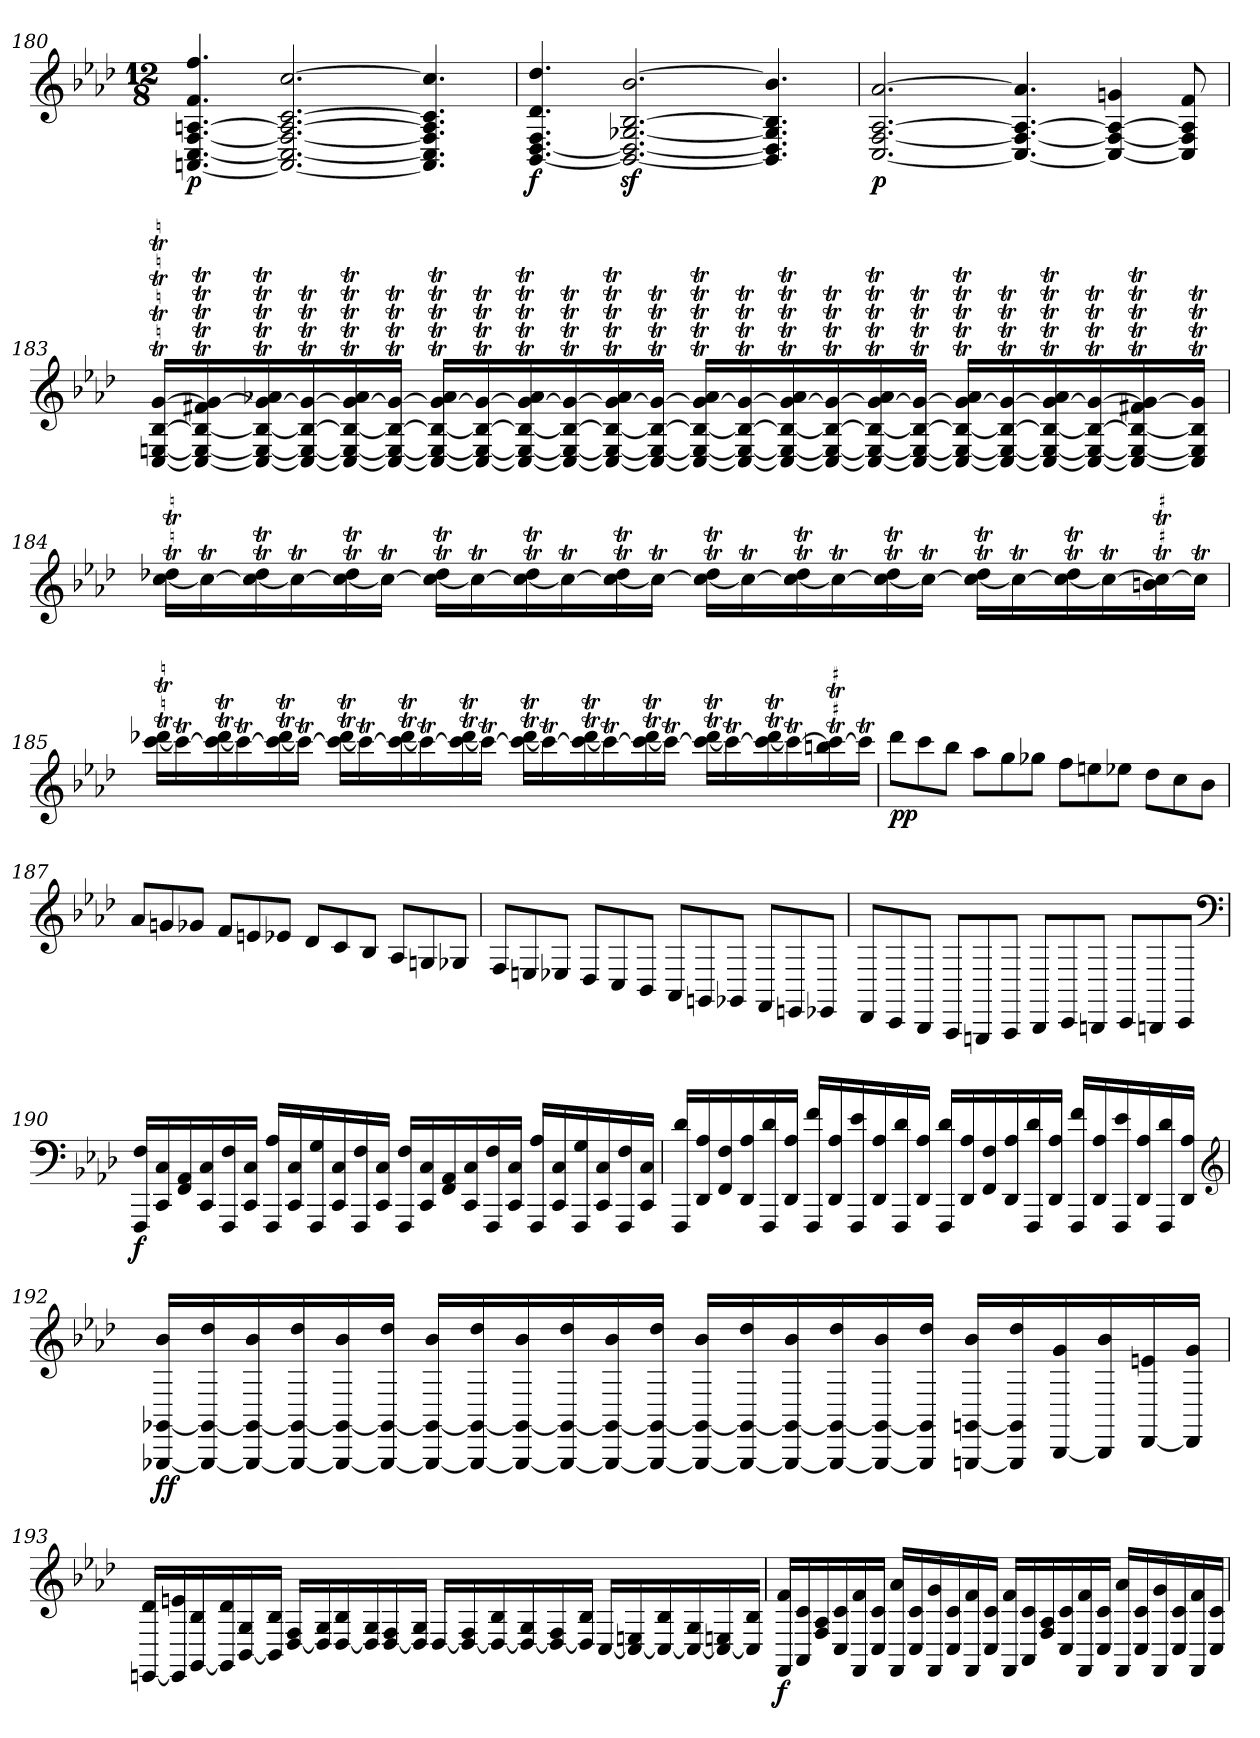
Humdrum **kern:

**kern	**dynam
*part1	*part1
*staff1	*staff1
*clefG2	*
*k[b-e-a-d-]	*
*A-:	*
*M12/8	*
=180	=180
[4.AAn [4.C [4.F [4.An 4.f 4.ff	p
2.AA_ 2.C_ 2.F_ 2.A_ [2.c [2.cc	.
4.AA] 4.C] 4.F] 4.A] 4.c] 4.cc]	.
=181	=181
[4.BB- [4.D- 4.F 4.d- 4.dd-	f
2.BB-_z 2.D-_z [2.G-Xz [2.B-z [2.b-z	.
4.BB-] 4.D-] 4.G-] 4.B-] 4.b-]	.
=182	=182
[2.C [2.F [2.A- [2.a-	p
4.C_ 4.F_ 4.A-_ 4.a-]	.
4C_ 4F_ 4A-_ 4gn	.
8C] 8F] 8A-] 8f	.
=183	=183
[16CT [16EnT [16B-T [16gTLL	.
16C_T 16E_T 16B-_T 16f#XT 16g_T	.
16C_T 16E_T 16B-_T 16g_T 16a-T	.
16C_T 16E_T 16B-_T 16g_T	.
16C_T 16E_T 16B-_T 16g_T 16a-T	.
16C_T 16E_T 16B-_T 16g_TJJ	.
16C_T 16E_T 16B-_T 16g_T 16a-TLL	.
16C_T 16E_T 16B-_T 16g_T	.
16C_T 16E_T 16B-_T 16g_T 16a-T	.
16C_T 16E_T 16B-_T 16g_T	.
16C_T 16E_T 16B-_T 16g_T 16a-T	.
16C_T 16E_T 16B-_T 16g_TJJ	.
16C_T 16E_T 16B-_T 16g_T 16a-TLL	.
16C_T 16E_T 16B-_T 16g_T	.
16C_T 16E_T 16B-_T 16g_T 16a-T	.
16C_T 16E_T 16B-_T 16g_T	.
16C_T 16E_T 16B-_T 16g_T 16a-T	.
16C_T 16E_T 16B-_T 16g_TJJ	.
16C_T 16E_T 16B-_T 16g_T 16a-TLL	.
16C_T 16E_T 16B-_T 16g_T	.
16C_T 16E_T 16B-_T 16g_T 16a-T	.
16C_T 16E_T 16B-_T 16g_T	.
16C_T 16E_T 16B-_T 16f#XT 16g_T	.
16C]T 16E]T 16B-]T 16g]TJJ	.
=184	=184
[16ccT 16dd-TLL	.
16cct_	.
16cc_T 16dd-T	.
16cct_	.
16cc_T 16dd-T	.
16cctJJ_	.
16cc_T 16dd-TLL	.
16cct_	.
16cc_T 16dd-T	.
16cct_	.
16cc_T 16dd-T	.
16cctJJ_	.
16cc_T 16dd-TLL	.
16cct_	.
16cc_T 16dd-T	.
16cct_	.
16cc_T 16dd-T	.
16cctJJ_	.
16cc_T 16dd-TLL	.
16cct_	.
16cc_T 16dd-T	.
16cct_	.
16bnT 16cc_T	.
16cctJJ]	.
=185	=185
[16cccT 16ddd-TLL	.
16ccct_	.
16ccc_T 16ddd-T	.
16ccct_	.
16ccc_T 16ddd-T	.
16ccctJJ_	.
16ccc_T 16ddd-TLL	.
16ccct_	.
16ccc_T 16ddd-T	.
16ccct_	.
16ccc_T 16ddd-T	.
16ccctJJ_	.
16ccc_T 16ddd-TLL	.
16ccct_	.
16ccc_T 16ddd-T	.
16ccct_	.
16ccc_T 16ddd-T	.
16ccctJJ_	.
16ccc_T 16ddd-TLL	.
16ccct_	.
16ccc_T 16ddd-T	.
16ccct_	.
16bbnT 16ccc_T	.
16ccctJJ]	.
=186	=186
8ddd-L	pp
8ccc	.
8bb-J	.
8aa-L	.
8gg	.
8gg-XJ	.
8ffL	.
8een	.
8ee-XJ	.
8dd-L	.
8cc	.
8b-J	.
=187	=187
8a-L	.
8gn	.
8g-XJ	.
8fL	.
8en	.
8e-XJ	.
8d-L	.
8c	.
8B-J	.
8A-L	.
8Gn	.
8G-XJ	.
=188	=188
8FL	.
8En	.
8E-XJ	.
8D-L	.
8C	.
8BB-J	.
8AA-L	.
8GGn	.
8GG-XJ	.
8FFL	.
8EEn	.
8EE-XJ	.
=189	=189
8DD-L	.
8CC	.
8BBB-J	.
8AAA-L	.
8GGGn	.
8AAA-J	.
8BBB-L	.
8CC	.
8BBBnJ	.
8CCL	.
8BBBn	.
8CCJ	.
*clefF4	*
=190	=190
16FFF 16FLL	f
16CC 16C	.
16FF 16AA-	.
16CC 16C	.
16FFF 16F	.
16CC 16CJJ	.
16FFF 16A-LL	.
16CC 16C	.
16FFF 16G	.
16CC 16C	.
16FFF 16F	.
16CC 16CJJ	.
16FFF 16FLL	.
16CC 16C	.
16FF 16AA-	.
16CC 16C	.
16FFF 16F	.
16CC 16CJJ	.
16FFF 16A-LL	.
16CC 16C	.
16FFF 16G	.
16CC 16C	.
16FFF 16F	.
16CC 16CJJ	.
=191	=191
16FFF 16d-LL	.
16DD- 16A-	.
16FF 16F	.
16DD- 16A-	.
16FFF 16d-	.
16DD- 16A-JJ	.
16FFF 16fLL	.
16DD- 16A-	.
16FFF 16e-	.
16DD- 16A-	.
16FFF 16d-	.
16DD- 16A-JJ	.
16FFF 16d-LL	.
16DD- 16A-	.
16FF 16F	.
16DD- 16A-	.
16FFF 16d-	.
16DD- 16A-JJ	.
16FFF 16fLL	.
16DD- 16A-	.
16FFF 16e-	.
16DD- 16A-	.
16FFF 16d-	.
16DD- 16A-JJ	.
*clefG2	*
=192	=192
[16GGG-X [16GG-X 16b-LL	ff
16GGG-_ 16GG-_ 16dd-	.
16GGG-_ 16GG-_ 16b-	.
16GGG-_ 16GG-_ 16dd-	.
16GGG-_ 16GG-_ 16b-	.
16GGG-_ 16GG-_ 16dd-JJ	.
16GGG-_ 16GG-_ 16b-LL	.
16GGG-_ 16GG-_ 16dd-	.
16GGG-_ 16GG-_ 16b-	.
16GGG-_ 16GG-_ 16dd-	.
16GGG-_ 16GG-_ 16b-	.
16GGG-_ 16GG-_ 16dd-JJ	.
16GGG-_ 16GG-_ 16b-LL	.
16GGG-_ 16GG-_ 16dd-	.
16GGG-_ 16GG-_ 16b-	.
16GGG-_ 16GG-_ 16dd-	.
16GGG-_ 16GG-_ 16b-	.
16GGG-] 16GG-] 16dd-JJ	.
[16GGGn [16GGn 16b-LL	.
16GGG] 16GG] 16dd-	.
[16BBB- 16g	.
16BBB-] 16b-	.
[16DD- 16en	.
16DD-] 16gJJ	.
=193	=193
[16EEn 16d-LL	.
16EE] 16en	.
[16GG 16B-	.
16GG] 16d-	.
[16BB- 16G	.
16BB-] 16B-JJ	.
[16D- 16FLL	.
16D-] 16G	.
[16D- 16B-	.
16D-] 16G	.
[16D- 16F	.
16D-] 16GJJ	.
[16D-LL	.
16D-_ 16F	.
16D-_ 16B-	.
16D-_ 16G	.
16D-_ 16F	.
16D-] 16B-JJ	.
[16CLL	.
16C_ 16En	.
16C_ 16B-	.
16C_ 16G	.
16C_ 16En	.
16C] 16B-JJ	.
=194	=194
16FF 16fLL	f
16AA- 16c	.
16F 16A-	.
16C 16c	.
16FF 16f	.
16C 16cJJ	.
16FF 16a-LL	.
16C 16c	.
16FF 16g	.
16C 16c	.
16FF 16f	.
16C 16cJJ	.
16FF 16fLL	.
16AA- 16c	.
16F 16A-	.
16C 16c	.
16FF 16f	.
16C 16cJJ	.
16FF 16a-LL	.
16C 16c	.
16FF 16g	.
16C 16c	.
16FF 16f	.
16C 16cJJ	.
=	=
*-	*-
